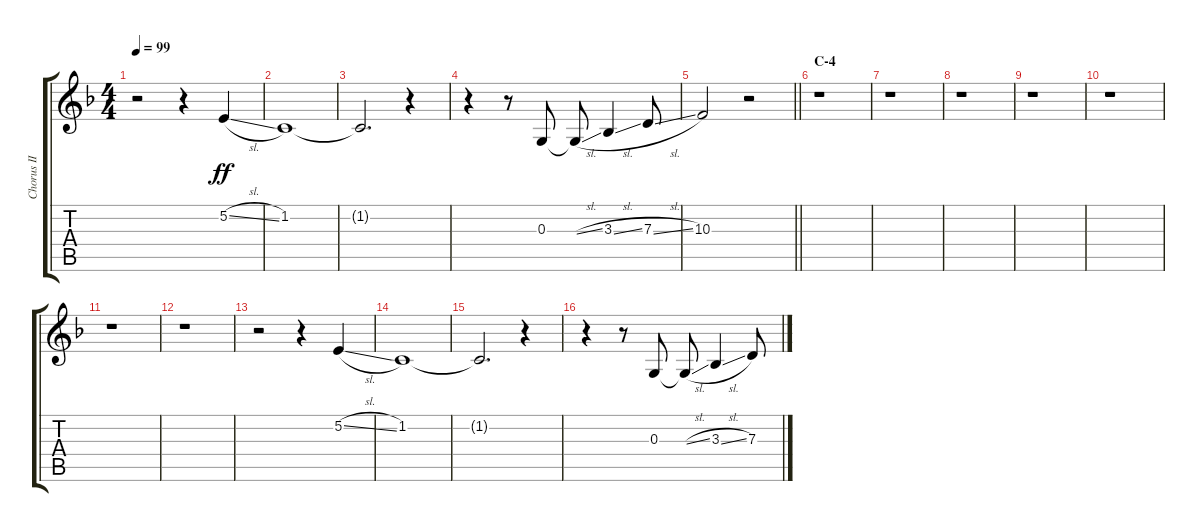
\track ("Chorus II" "Chorus II") {instrument voiceoohs}
\staff {score tabs}
\tuning (E4 B3 G3 D3 A2 E2) {hide}
\ts (4 4)
\tempo 99
\clef g2
\ks f
r.2{dy ff} r.4 5.2{sl}.4 |
1.2.1 |
1.2{t}.2{d} r.4 |
r.4 r.8 0.3.8 0.3{sl t}.8 3.3{sl}.4 7.3{sl}.8 |
\barLineRight lightlight
10.3.2 r.2 |
\section ("" "C-4")
r.1 |
r.1 |
r.1 |
r.1 |
r.1 |
r.1 |
r.1 |
r.2 r.4 5.2{sl}.4 |
1.2.1 |
1.2{t}.2{d} r.4 |
r.4 r.8 0.3.8 0.3{sl t}.8 3.3{sl}.4 7.3{sl}.8
